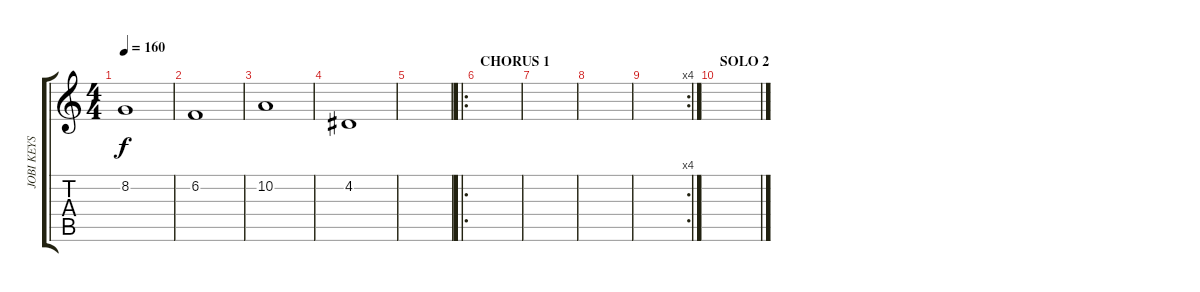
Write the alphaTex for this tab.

\track ("JOBI KEYS" "JOBI KEYS") {instrument lead2sawtooth}
\staff {score tabs}
\tuning (E4 B3 G3 D3 A2 E2) {hide}
\ts (4 4)
\tempo 160
\clef g2
\ks c
8.2.1{dy f} |
6.2.1 |
10.2.1 |
4.2.1 |
|
\ro
\section ("" "CHORUS 1")
|
|
|
\rc 4
|
\section ("" "SOLO 2")
